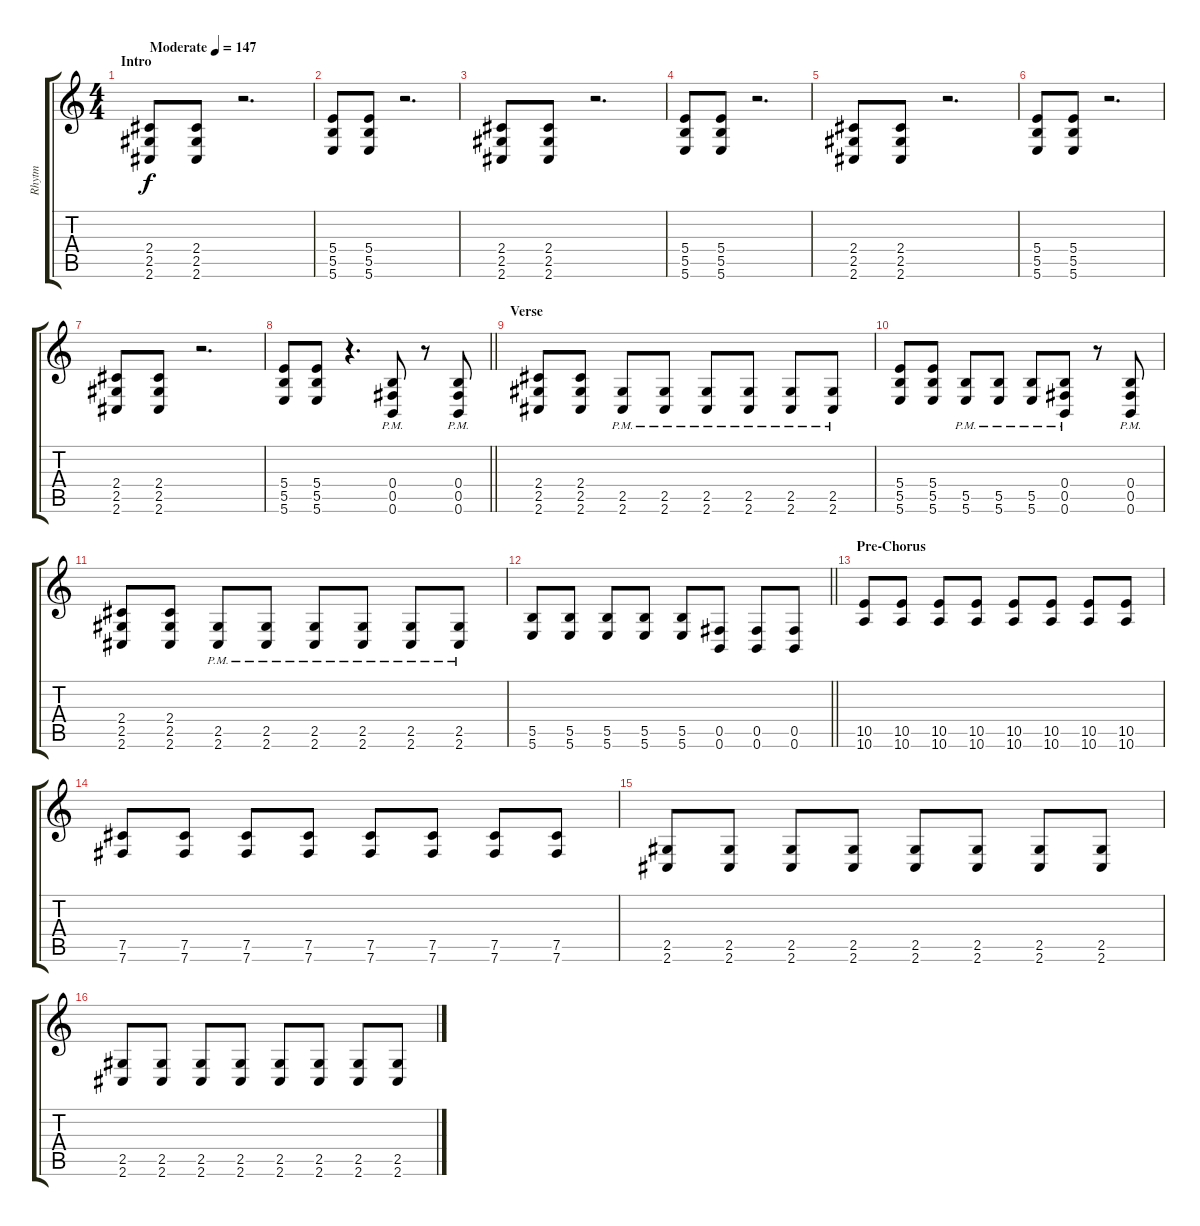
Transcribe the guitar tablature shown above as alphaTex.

\track ("Rhytm" "Rhytm") {instrument distortionguitar}
\staff {score tabs}
\tuning (Db4 Ab3 E3 B2 Gb2 B1) {hide}
\ts (4 4)
\section ("" "Intro")
\tempo (147 "Moderate")
\clef g2
\ks c
(2.4 2.5 2.6).8{dy f volume 10 instrument overdrivenguitar} (2.4 2.5 2.6).8 r.2{d} |
(5.4 5.5 5.6).8 (5.4 5.5 5.6).8 r.2{d} |
(2.4 2.5 2.6).8 (2.4 2.5 2.6).8 r.2{d} |
(5.4 5.5 5.6).8 (5.4 5.5 5.6).8 r.2{d} |
(2.4 2.5 2.6).8 (2.4 2.5 2.6).8 r.2{d} |
(5.4 5.5 5.6).8 (5.4 5.5 5.6).8 r.2{d} |
(2.4 2.5 2.6).8 (2.4 2.5 2.6).8 r.2{d} |
\barLineRight lightlight
(5.4 5.5 5.6).8 (5.4 5.5 5.6).8 r.4{d} (0.4{pm} 0.5{pm} 0.6{pm}).8{volume 14 instrument distortionguitar} r.8 (0.4{pm} 0.5{pm} 0.6{pm}).8 |
\section ("" "Verse")
(2.4 2.5 2.6).8 (2.4 2.5 2.6).8 (2.5{pm} 2.6{pm}).8 (2.5{pm} 2.6{pm}).8 (2.5{pm} 2.6{pm}).8 (2.5{pm} 2.6{pm}).8 (2.5{pm} 2.6{pm}).8 (2.5{pm} 2.6{pm}).8 |
(5.4 5.5 5.6).8 (5.4 5.5 5.6).8 (5.5{pm} 5.6{pm}).8 (5.5{pm} 5.6{pm}).8 (5.5{pm} 5.6{pm}).8 (0.4{pm} 0.5{pm} 0.6{pm}).8 r.8 (0.4{pm} 0.5{pm} 0.6{pm}).8 |
(2.4 2.5 2.6).8 (2.4 2.5 2.6).8 (2.5{pm} 2.6{pm}).8 (2.5{pm} 2.6{pm}).8 (2.5{pm} 2.6{pm}).8 (2.5{pm} 2.6{pm}).8 (2.5{pm} 2.6{pm}).8 (2.5{pm} 2.6{pm}).8 |
\barLineRight lightlight
(5.5 5.6).8 (5.5 5.6).8 (5.5 5.6).8 (5.5 5.6).8 (5.5 5.6).8 (0.5 0.6).8 (0.5 0.6).8 (0.5 0.6).8 |
\section ("" "Pre-Chorus")
(10.5 10.6).8 (10.5 10.6).8 (10.5 10.6).8 (10.5 10.6).8 (10.5 10.6).8 (10.5 10.6).8 (10.5 10.6).8 (10.5 10.6).8 |
(7.5 7.6).8 (7.5 7.6).8 (7.5 7.6).8 (7.5 7.6).8 (7.5 7.6).8 (7.5 7.6).8 (7.5 7.6).8 (7.5 7.6).8 |
(2.5 2.6).8 (2.5 2.6).8 (2.5 2.6).8 (2.5 2.6).8 (2.5 2.6).8 (2.5 2.6).8 (2.5 2.6).8 (2.5 2.6).8 |
(2.5 2.6).8 (2.5 2.6).8 (2.5 2.6).8 (2.5 2.6).8 (2.5 2.6).8 (2.5 2.6).8 (2.5 2.6).8 (2.5 2.6).8
